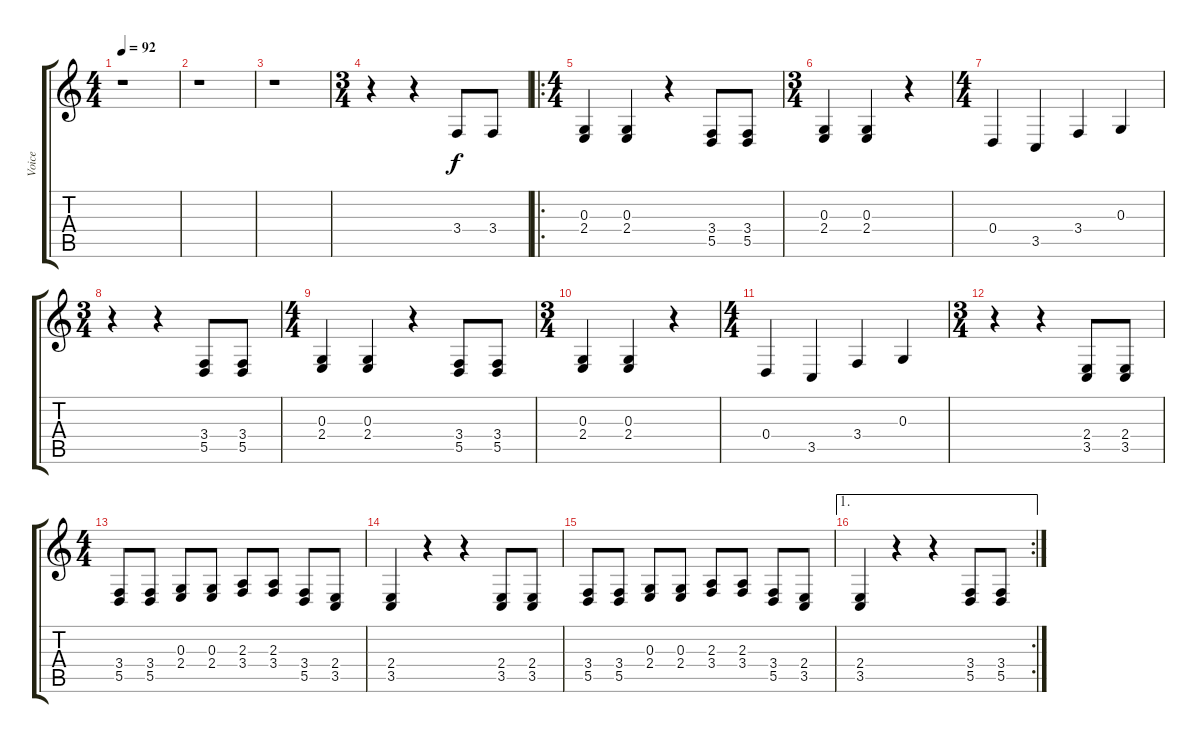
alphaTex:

\track ("Voice" "Voice") {instrument synthvoice}
\staff {score tabs}
\tuning (E4 B3 G3 D3 A2 E2) {hide}
\ts (4 4)
\tempo 92
\clef g2
\ks c
r.1{dy f instrument synthvoice} |
r.1 |
r.1 |
\ts (3 4)
r.4 r.4 3.4.8 3.4.8 |
\ro
\ts (4 4)
(0.3 2.4).4 (0.3 2.4).4 r.4 (3.4 5.5).8 (3.4 5.5).8 |
\ts (3 4)
(0.3 2.4).4 (0.3 2.4).4 r.4 |
\ts (4 4)
0.4.4 3.5.4 3.4.4 0.3.4 |
\ts (3 4)
r.4 r.4 (3.4 5.5).8 (3.4 5.5).8 |
\ts (4 4)
(0.3 2.4).4 (0.3 2.4).4 r.4 (3.4 5.5).8 (3.4 5.5).8 |
\ts (3 4)
(0.3 2.4).4 (0.3 2.4).4 r.4 |
\ts (4 4)
0.4.4 3.5.4 3.4.4 0.3.4 |
\ts (3 4)
r.4 r.4 (2.4 3.5).8 (2.4 3.5).8 |
\ts (4 4)
(3.4 5.5).8 (3.4 5.5).8 (0.3 2.4).8 (0.3 2.4).8 (2.3 3.4).8 (2.3 3.4).8 (3.4 5.5).8 (2.4 3.5).8 |
(2.4 3.5).4 r.4 r.4 (2.4 3.5).8 (2.4 3.5).8 |
(3.4 5.5).8 (3.4 5.5).8 (0.3 2.4).8 (0.3 2.4).8 (2.3 3.4).8 (2.3 3.4).8 (3.4 5.5).8 (2.4 3.5).8 |
\ae 1
\rc 2
(2.4 3.5).4 r.4 r.4 (3.4 5.5).8 (3.4 5.5).8
